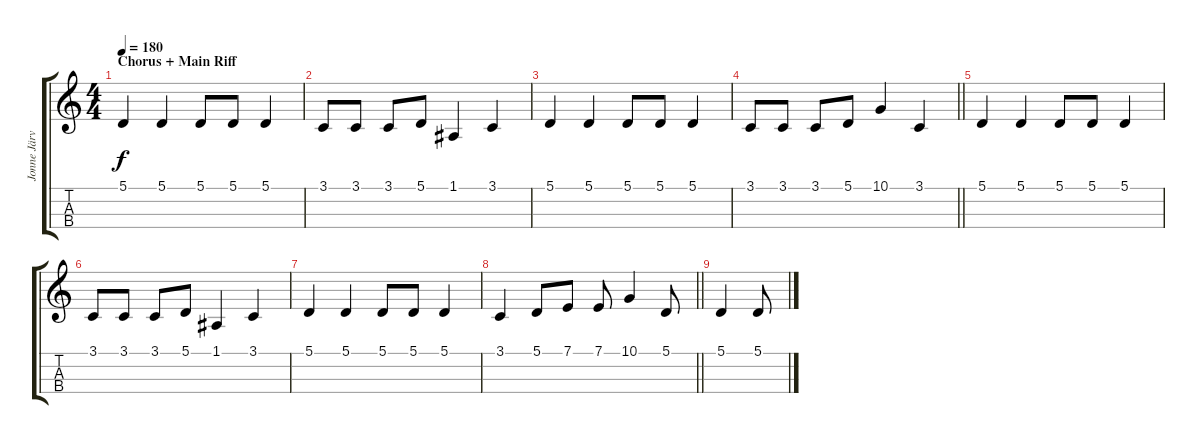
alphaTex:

\track ("Jonne Järvelä" "Jonne Järv") {instrument lead6voice}
\staff {score tabs}
\tuning (A3 D3 G2 C2) {hide}
\ts (4 4)
\section ("" "Chorus + Main Riff")
\tempo 180
\clef g2
\ks c
5.1.4{dy f} 5.1.4 5.1.8 5.1.8 5.1.4 |
3.1.8 3.1.8 3.1.8 5.1.8 1.1.4 3.1.4 |
5.1.4 5.1.4 5.1.8 5.1.8 5.1.4 |
\barLineRight lightlight
3.1.8 3.1.8 3.1.8 5.1.8 10.1.4 3.1.4 |
5.1.4 5.1.4 5.1.8 5.1.8 5.1.4 |
3.1.8 3.1.8 3.1.8 5.1.8 1.1.4 3.1.4 |
5.1.4 5.1.4 5.1.8 5.1.8 5.1.4 |
\barLineRight lightlight
3.1.4 5.1.8 7.1.8 7.1.8 10.1.4 5.1.8 |
5.1.4 5.1.8
